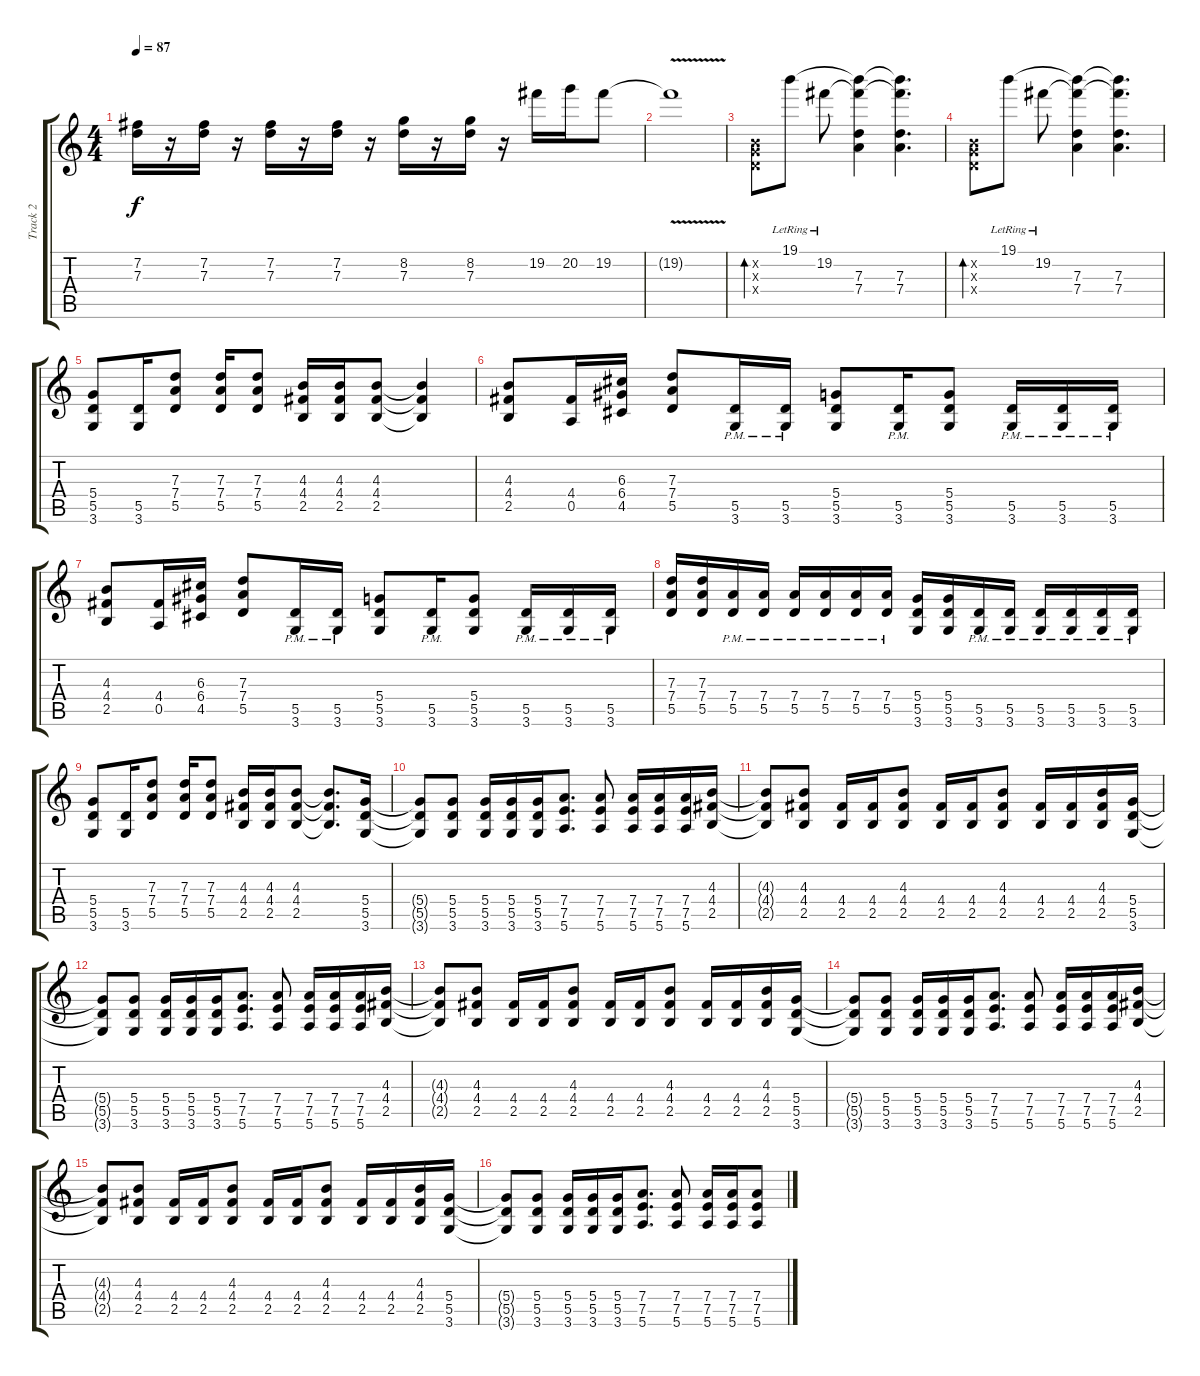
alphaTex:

\track ("Track 2" "Track 2") {instrument overdrivenguitar}
\staff {score tabs}
\tuning (E4 B3 G3 D3 A2 E2) {hide}
\ts (4 4)
\tempo 87
\clef g2
\ks c
(7.2 7.3).16{dy f} r.16 (7.2 7.3).16 r.16 (7.2 7.3).16 r.16 (7.2 7.3).16 r.16 (8.2 7.3).16 r.16 (8.2 7.3).16 r.16 19.2.16{balance 16} 20.2.16{balance 0} 19.2.8{balance 16} |
19.2{v t}.1{volume 2} |
(0.2{x} 0.3{x} 0.4{x}).8{bd 480 volume 9} 19.1{lr}.8 19.2{lr}.8 (19.1{t} 19.2{t} 7.3 7.4).4 (19.1{t} 19.2{t} 7.3 7.4).4{d} |
(0.2{x} 0.3{x} 0.4{x}).8{bd 480 volume 9} 19.1{lr}.8 19.2{lr}.8 (19.1{t} 19.2{t} 7.3 7.4).4 (19.1{t} 19.2{t} 7.3 7.4).4{d} |
(5.4 5.5 3.6).8{volume 13 balance 8} (5.5 3.6).16 (7.3 7.4 5.5).8 (7.3 7.4 5.5).16 (7.3 7.4 5.5).8 (4.3 4.4 2.5).16 (4.3 4.4 2.5).16 (4.3 4.4 2.5).8 (4.3{t} 4.4{t} 2.5{t}).4 |
(4.3 4.4 2.5).8 (4.4 0.5).16 (6.3 6.4 4.5).16 (7.3 7.4 5.5).8 (5.5{pm} 3.6{pm}).16 (5.5{pm} 3.6{pm}).16 (5.4 5.5 3.6).8 (5.5{pm} 3.6{pm}).16 (5.4 5.5 3.6).8 (5.5{pm} 3.6{pm}).16 (5.5{pm} 3.6{pm}).16 (5.5{pm} 3.6{pm}).16 |
(4.3 4.4 2.5).8 (4.4 0.5).16 (6.3 6.4 4.5).16 (7.3 7.4 5.5).8 (5.5{pm} 3.6{pm}).16 (5.5{pm} 3.6{pm}).16 (5.4 5.5 3.6).8 (5.5{pm} 3.6{pm}).16 (5.4 5.5 3.6).8 (5.5{pm} 3.6{pm}).16 (5.5{pm} 3.6{pm}).16 (5.5{pm} 3.6{pm}).16 |
(7.3 7.4 5.5).16 (7.3 7.4 5.5).16 (7.4{pm} 5.5{pm}).16 (7.4{pm} 5.5{pm}).16 (7.4{pm} 5.5{pm}).16 (7.4{pm} 5.5{pm}).16 (7.4{pm} 5.5{pm}).16 (7.4{pm} 5.5{pm}).16 (5.4 5.5 3.6).16 (5.4 5.5 3.6).16 (5.5{pm} 3.6{pm}).16 (5.5{pm} 3.6{pm}).16 (5.5{pm} 3.6{pm}).16 (5.5{pm} 3.6{pm}).16 (5.5{pm} 3.6{pm}).16 (5.5{pm} 3.6{pm}).16 |
(5.4 5.5 3.6).8 (5.5 3.6).16 (7.3 7.4 5.5).8 (7.3 7.4 5.5).16 (7.3 7.4 5.5).8 (4.3 4.4 2.5).16 (4.3 4.4 2.5).16 (4.3 4.4 2.5).8 (4.3{t} 4.4{t} 2.5{t}).8{d} (5.4 5.5 3.6).16 |
(5.4{t} 5.5{t} 3.6{t}).8 (5.4 5.5 3.6).8 (5.4 5.5 3.6).16 (5.4 5.5 3.6).16 (5.4 5.5 3.6).16 (7.4 7.5 5.6).8{d} (7.4 7.5 5.6).8 (7.4 7.5 5.6).16 (7.4 7.5 5.6).16 (7.4 7.5 5.6).16 (4.3 4.4 2.5).16 |
(4.3{t} 4.4{t} 2.5{t}).8 (4.3 4.4 2.5).8 (4.4 2.5).16 (4.4 2.5).16 (4.3 4.4 2.5).8 (4.4 2.5).16 (4.4 2.5).16 (4.3 4.4 2.5).8 (4.4 2.5).16 (4.4 2.5).16 (4.3 4.4 2.5).16 (5.4 5.5 3.6).16 |
(5.4{t} 5.5{t} 3.6{t}).8 (5.4 5.5 3.6).8 (5.4 5.5 3.6).16 (5.4 5.5 3.6).16 (5.4 5.5 3.6).16 (7.4 7.5 5.6).8{d} (7.4 7.5 5.6).8 (7.4 7.5 5.6).16 (7.4 7.5 5.6).16 (7.4 7.5 5.6).16 (4.3 4.4 2.5).16 |
(4.3{t} 4.4{t} 2.5{t}).8 (4.3 4.4 2.5).8 (4.4 2.5).16 (4.4 2.5).16 (4.3 4.4 2.5).8 (4.4 2.5).16 (4.4 2.5).16 (4.3 4.4 2.5).8 (4.4 2.5).16 (4.4 2.5).16 (4.3 4.4 2.5).16 (5.4 5.5 3.6).16 |
(5.4{t} 5.5{t} 3.6{t}).8 (5.4 5.5 3.6).8 (5.4 5.5 3.6).16 (5.4 5.5 3.6).16 (5.4 5.5 3.6).16 (7.4 7.5 5.6).8{d} (7.4 7.5 5.6).8 (7.4 7.5 5.6).16 (7.4 7.5 5.6).16 (7.4 7.5 5.6).16 (4.3 4.4 2.5).16 |
(4.3{t} 4.4{t} 2.5{t}).8 (4.3 4.4 2.5).8 (4.4 2.5).16 (4.4 2.5).16 (4.3 4.4 2.5).8 (4.4 2.5).16 (4.4 2.5).16 (4.3 4.4 2.5).8 (4.4 2.5).16 (4.4 2.5).16 (4.3 4.4 2.5).16 (5.4 5.5 3.6).16 |
(5.4{t} 5.5{t} 3.6{t}).8 (5.4 5.5 3.6).8 (5.4 5.5 3.6).16 (5.4 5.5 3.6).16 (5.4 5.5 3.6).16 (7.4 7.5 5.6).8{d} (7.4 7.5 5.6).8 (7.4 7.5 5.6).16 (7.4 7.5 5.6).16 (7.4 7.5 5.6).8
